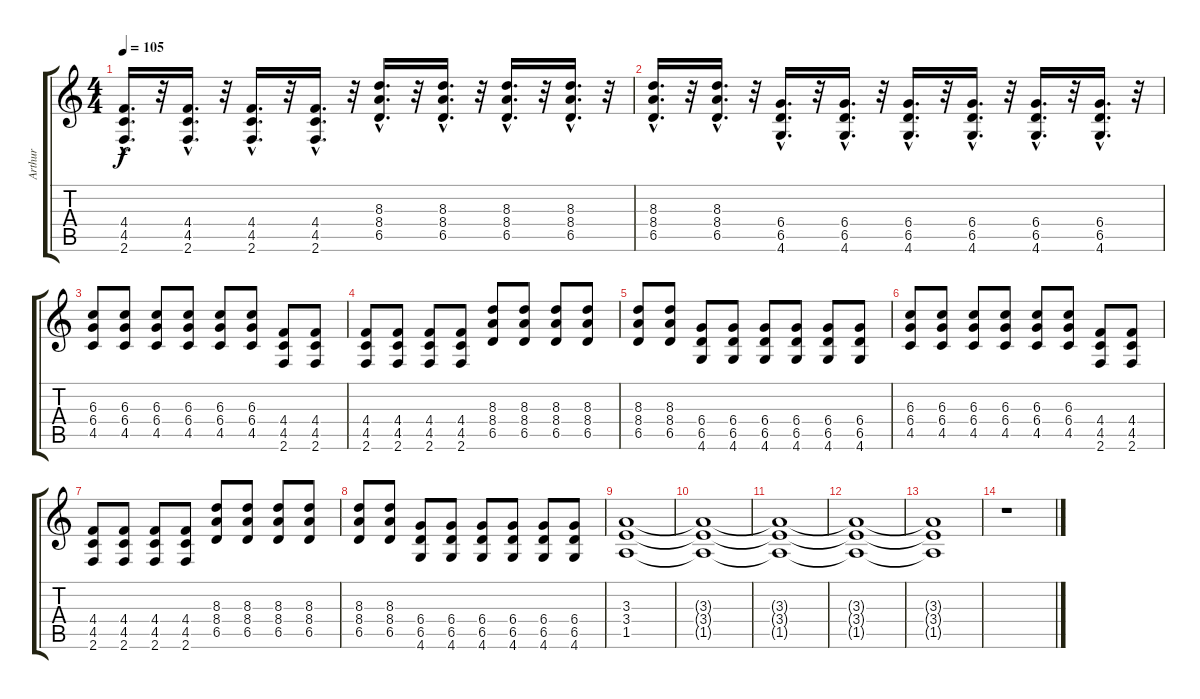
\track ("Arthur" "Arthur") {instrument distortionguitar}
\staff {score tabs}
\tuning (Eb4 Bb3 Gb3 Db3 Ab2 Eb2) {hide}
\ts (4 4)
\tempo 105
\clef g2
\ks c
(4.4{hac} 4.5{hac} 2.6{hac}).16{d dy f} r.32 (4.4{hac} 4.5{hac} 2.6{hac}).16{d} r.32 (4.4{hac} 4.5{hac} 2.6{hac}).16{d} r.32 (4.4{hac} 4.5{hac} 2.6{hac}).16{d} r.32 (8.3{hac} 8.4{hac} 6.5{hac}).16{d} r.32 (8.3{hac} 8.4{hac} 6.5{hac}).16{d} r.32 (8.3{hac} 8.4{hac} 6.5{hac}).16{d} r.32 (8.3{hac} 8.4{hac} 6.5{hac}).16{d} r.32 |
(8.3{hac} 8.4{hac} 6.5{hac}).16{d} r.32 (8.3{hac} 8.4{hac} 6.5{hac}).16{d} r.32 (6.4{hac} 6.5{hac} 4.6{hac}).16{d} r.32 (6.4{hac} 6.5{hac} 4.6{hac}).16{d} r.32 (6.4{hac} 6.5{hac} 4.6{hac}).16{d} r.32 (6.4{hac} 6.5{hac} 4.6{hac}).16{d} r.32 (6.4{hac} 6.5{hac} 4.6{hac}).16{d} r.32 (6.4{hac} 6.5{hac} 4.6{hac}).16{d} r.32 |
(6.3 6.4 4.5).8 (6.3 6.4 4.5).8 (6.3 6.4 4.5).8 (6.3 6.4 4.5).8 (6.3 6.4 4.5).8 (6.3 6.4 4.5).8 (4.4 4.5 2.6).8 (4.4 4.5 2.6).8 |
(4.4 4.5 2.6).8 (4.4 4.5 2.6).8 (4.4 4.5 2.6).8 (4.4 4.5 2.6).8 (8.3 8.4 6.5).8 (8.3 8.4 6.5).8 (8.3 8.4 6.5).8 (8.3 8.4 6.5).8 |
(8.3 8.4 6.5).8 (8.3 8.4 6.5).8 (6.4 6.5 4.6).8 (6.4 6.5 4.6).8 (6.4 6.5 4.6).8 (6.4 6.5 4.6).8 (6.4 6.5 4.6).8 (6.4 6.5 4.6).8 |
(6.3 6.4 4.5).8 (6.3 6.4 4.5).8 (6.3 6.4 4.5).8 (6.3 6.4 4.5).8 (6.3 6.4 4.5).8 (6.3 6.4 4.5).8 (4.4 4.5 2.6).8 (4.4 4.5 2.6).8 |
(4.4 4.5 2.6).8 (4.4 4.5 2.6).8 (4.4 4.5 2.6).8 (4.4 4.5 2.6).8 (8.3 8.4 6.5).8 (8.3 8.4 6.5).8 (8.3 8.4 6.5).8 (8.3 8.4 6.5).8 |
(8.3 8.4 6.5).8 (8.3 8.4 6.5).8 (6.4 6.5 4.6).8 (6.4 6.5 4.6).8 (6.4 6.5 4.6).8 (6.4 6.5 4.6).8 (6.4 6.5 4.6).8 (6.4 6.5 4.6).8 |
(3.3 3.4 1.5).1{volume 0} |
(3.3{t} 3.4{t} 1.5{t}).1 |
(3.3{t} 3.4{t} 1.5{t}).1 |
(3.3{t} 3.4{t} 1.5{t}).1 |
(3.3{t} 3.4{t} 1.5{t}).1 |
r.1
